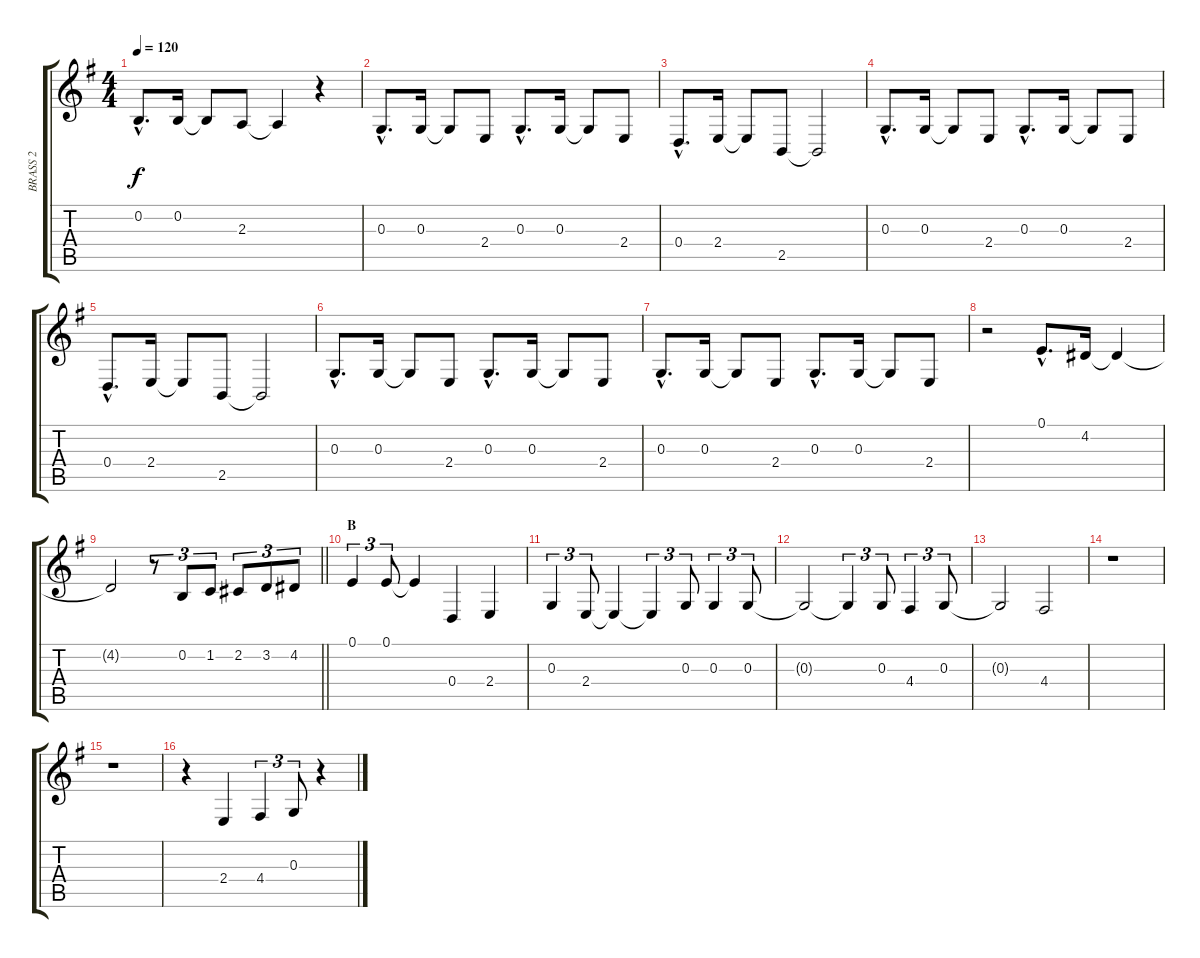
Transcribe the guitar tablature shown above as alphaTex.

\track ("BRASS 2" "BRASS 2") {instrument brasssection}
\staff {score tabs}
\tuning (E4 B3 G3 D3 A2 E2) {hide}
\ts (4 4)
\tempo 120
\clef g2
\ks eminor
0.2{hac}.8{d dy f} 0.2.16 0.2{t}.8 2.3.8 2.3{t}.4 r.4 |
0.3{hac}.8{d} 0.3.16 0.3{t}.8 2.4.8 0.3{hac}.8{d} 0.3.16 0.3{t}.8 2.4.8 |
0.4{hac}.8{d} 2.4.16 2.4{t}.8 2.5.8 2.5{t}.2 |
0.3{hac}.8{d} 0.3.16 0.3{t}.8 2.4.8 0.3{hac}.8{d} 0.3.16 0.3{t}.8 2.4.8 |
0.4{hac}.8{d} 2.4.16 2.4{t}.8 2.5.8 2.5{t}.2 |
0.3{hac}.8{d} 0.3.16 0.3{t}.8 2.4.8 0.3{hac}.8{d} 0.3.16 0.3{t}.8 2.4.8 |
0.3{hac}.8{d} 0.3.16 0.3{t}.8 2.4.8 0.3{hac}.8{d} 0.3.16 0.3{t}.8 2.4.8 |
r.2 0.1{hac}.8{d} 4.2.16 4.2{t}.4 |
\barLineRight lightlight
4.2{t}.2 r.8{tu (3 2)} 0.2.8{tu (3 2)} 1.2.8{tu (3 2)} 2.2.8{tu (3 2)} 3.2.8{tu (3 2)} 4.2.8{tu (3 2)} |
\section ("" "B")
0.1.4{tu (3 2) volume 12} 0.1.8{tu (3 2)} 0.1{t}.4 0.4.4 2.4.4 |
0.3.4{tu (3 2)} 2.4.8{tu (3 2)} 2.4{t}.4 2.4{t}.4{tu (3 2)} 0.3.8{tu (3 2)} 0.3.4{tu (3 2)} 0.3.8{tu (3 2)} |
0.3{t}.2 0.3{t}.4{tu (3 2)} 0.3.8{tu (3 2)} 4.4.4{tu (3 2)} 0.3.8{tu (3 2)} |
0.3{t}.2 4.4.2 |
r.1 |
r.1 |
r.4 2.4.4 4.4.4{tu (3 2)} 0.3.8{tu (3 2)} r.4
